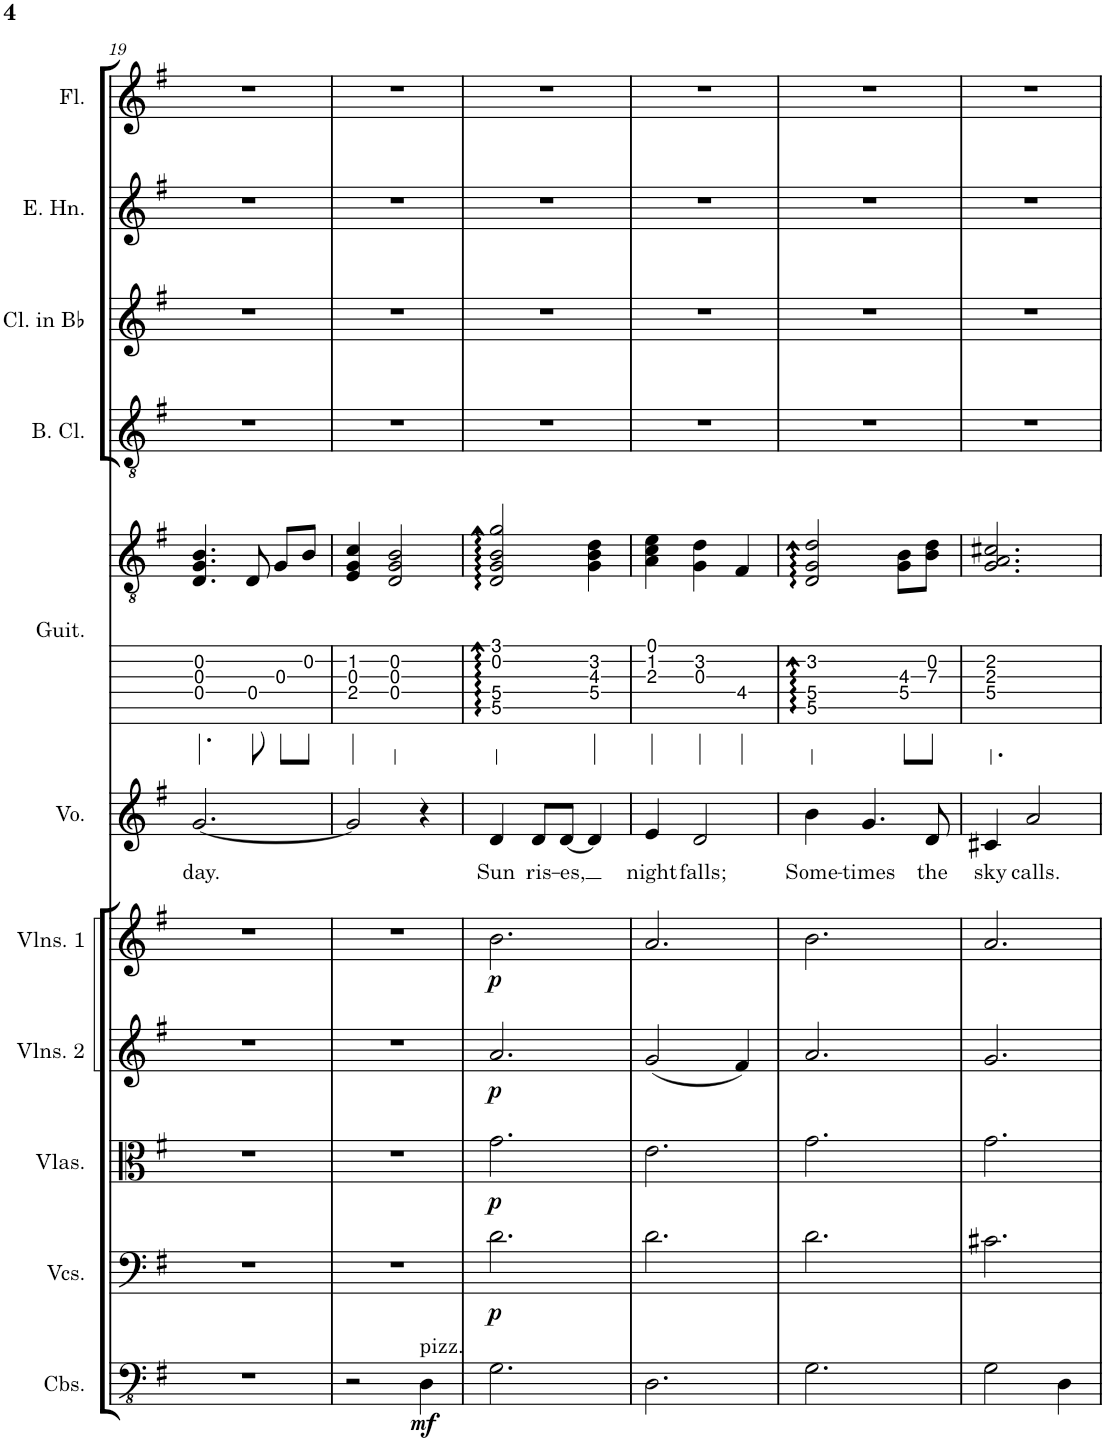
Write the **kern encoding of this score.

**kern	**dynam	**kern	**dynam	**kern	**dynam	**kern	**dynam	**kern	**dynam	**kern	**text	**kern	**kern	**kern	**kern	**kern	**kern
*part11	*part11	*part10	*part10	*part9	*part9	*part8	*part8	*part7	*part7	*part6	*part6	*part5	*part5	*part4	*part3	*part2	*part1
*staff12	*staff12	*staff11	*staff11	*staff10	*staff10	*staff9	*staff9	*staff8	*staff8	*staff7	*staff7	*staff6	*staff5	*staff4	*staff3	*staff2	*staff1
*I"Contrabasses	*	*I"Violoncellos	*	*I"Violas	*	*I"Violins 2	*	*I"Violins 1	*	*I"Voice	*	*I"Acoustic Guitar	*	*I"Bass Clarinet	*I"Clarinet in Bb	*I"English Horn	*I"Flute
*I'Cbs.	*	*I'Vcs.	*	*I'Vlas.	*	*I'Vlns. 2	*	*I'Vlns. 1	*	*I'Vo.	*	*I'Guit.	*	*I'B. Cl.	*I'Cl. in Bb	*I'E. Hn.	*I'Fl.
!!LO:PB:g=z
*clefFv4	*	*clefF4	*	*clefC3	*	*clefG2	*	*clefG2	*	*clefG2	*	*	*clefGv2	*clefGv2	*clefG2	*clefG2	*clefG2
*	*	*	*	*	*	*	*	*	*	*	*	*	*	*Trd8c14	*Trd1c2	*Trd4c7	*
*k[f#]	*	*k[f#]	*	*k[f#]	*	*k[f#]	*	*k[f#]	*	*k[f#]	*	*k[f#]	*k[f#]	*k[f#]	*k[f#]	*k[f#]	*k[f#]
*M3/4	*	*M3/4	*	*M3/4	*	*M3/4	*	*M3/4	*	*M3/4	*	*M3/4	*M3/4	*M3/4	*M3/4	*M3/4	*M3/4
=19	=19	=19	=19	=19	=19	=19	=19	=19	=19	=19	=19	=19	=19	=19	=19	=19	=19
!	!	!	!	!	!	!	!	!	!	!	!LO:LY:b	!	!	!	!	!	!
2.r	.	2.r	.	2.r	.	2.r	.	2.r	.	[2.g/	day.	4.D\ 4.G\ 4.B\	4.D/ 4.G/ 4.B/	2.r	2.r	2.r	2.r
.	.	.	.	.	.	.	.	.	.	.	.	8D\	8D/	.	.	.	.
.	.	.	.	.	.	.	.	.	.	.	.	8G\L	8G/L	.	.	.	.
.	.	.	.	.	.	.	.	.	.	.	.	8B\J	8B/J	.	.	.	.
=20	=20	=20	=20	=20	=20	=20	=20	=20	=20	=20	=20	=20	=20	=20	=20	=20	=20
2r	.	2.r	.	2.r	.	2.r	.	2.r	.	2g/]	.	4E\ 4G\ 4c\	4E/ 4G/ 4c/	2.r	2.r	2.r	2.r
.	.	.	.	.	.	.	.	.	.	.	.	2D\ 2G\ 2B\	2D/ 2G/ 2B/	.	.	.	.
!LO:TX:a:t=pizz.	!	!	!	!	!	!	!	!	!	!	!	!	!	!	!	!	!
!	!LO:DY:b	!	!	!	!	!	!	!	!	!	!	!	!	!	!	!	!
4DD\	mf	.	.	.	.	.	.	.	.	4r	.	.	.	.	.	.	.
=21	=21	=21	=21	=21	=21	=21	=21	=21	=21	=21	=21	=21	=21	=21	=21	=21	=21
!	!	!	!LO:DY:b	!	!LO:DY:b	!	!LO:DY:b	!	!LO:DY:b	!	!LO:LY:b	!	!	!	!	!	!
2.GG\	.	2.d\	p	2.g\	p	2.a/	p	2.b\	p	4d/	Sun	2D\ 2G\ 2B\ 2g\	2D/ 2G/ 2B/ 2g/	2.r	2.r	2.r	2.r
!	!	!	!	!	!	!	!	!	!	!	!LO:LY:b	!	!	!	!	!	!
.	.	.	.	.	.	.	.	.	.	8d/L	ris-	.	.	.	.	.	.
!	!	!	!	!	!	!	!	!	!	!	!LO:LY:b	!	!	!	!	!	!
.	.	.	.	.	.	.	.	.	.	[8d/J	-es,	.	.	.	.	.	.
.	.	.	.	.	.	.	.	.	.	4d/]	.	4G\ 4B\ 4d\	4G\ 4B\ 4d\	.	.	.	.
=22	=22	=22	=22	=22	=22	=22	=22	=22	=22	=22	=22	=22	=22	=22	=22	=22	=22
!	!	!	!	!	!	!	!	!	!	!	!LO:LY:b	!	!	!	!	!	!
2.DD\	.	2.d\	.	2.e\	.	(2g/	.	2.a/	.	4e/	night	4A\ 4c\ 4e\	4A\ 4c\ 4e\	2.r	2.r	2.r	2.r
!	!	!	!	!	!	!	!	!	!	!	!LO:LY:b	!	!	!	!	!	!
.	.	.	.	.	.	.	.	.	.	2d/	falls;	4G\ 4d\	4G\ 4d\	.	.	.	.
.	.	.	.	.	.	4f#/)	.	.	.	.	.	4F#\	4F#/	.	.	.	.
=23	=23	=23	=23	=23	=23	=23	=23	=23	=23	=23	=23	=23	=23	=23	=23	=23	=23
!	!	!	!	!	!	!	!	!	!	!	!LO:LY:b	!	!	!	!	!	!
2.GG\	.	2.d\	.	2.g\	.	2.a/	.	2.b\	.	4b\	Some-	2D\ 2G\ 2d\	2D/ 2G/ 2d/	2.r	2.r	2.r	2.r
!	!	!	!	!	!	!	!	!	!	!	!LO:LY:b	!	!	!	!	!	!
.	.	.	.	.	.	.	.	.	.	4.g/	-times	.	.	.	.	.	.
.	.	.	.	.	.	.	.	.	.	.	.	8G\ 8B\L	8G\ 8B\L	.	.	.	.
!	!	!	!	!	!	!	!	!	!	!	!LO:LY:b	!	!	!	!	!	!
.	.	.	.	.	.	.	.	.	.	8d/	the	8d\ 8B\J	8B\ 8d\J	.	.	.	.
=24	=24	=24	=24	=24	=24	=24	=24	=24	=24	=24	=24	=24	=24	=24	=24	=24	=24
!	!	!	!	!	!	!	!	!	!	!	!LO:LY:b	!	!	!	!	!	!
2GG\	.	2.c#X\	.	2.g\	.	2.g/	.	2.a/	.	4c#X/	sky	2.G\ 2.A\ 2.c#X\	2.G/ 2.A/ 2.c#X/	2.r	2.r	2.r	2.r
!	!	!	!	!	!	!	!	!	!	!	!LO:LY:b	!	!	!	!	!	!
.	.	.	.	.	.	.	.	.	.	2a/	calls.	.	.	.	.	.	.
4DD\	.	.	.	.	.	.	.	.	.	.	.	.	.	.	.	.	.
=	=	=	=	=	=	=	=	=	=	=	=	=	=	=	=	=	=
*-	*-	*-	*-	*-	*-	*-	*-	*-	*-	*-	*-	*-	*-	*-	*-	*-	*-
